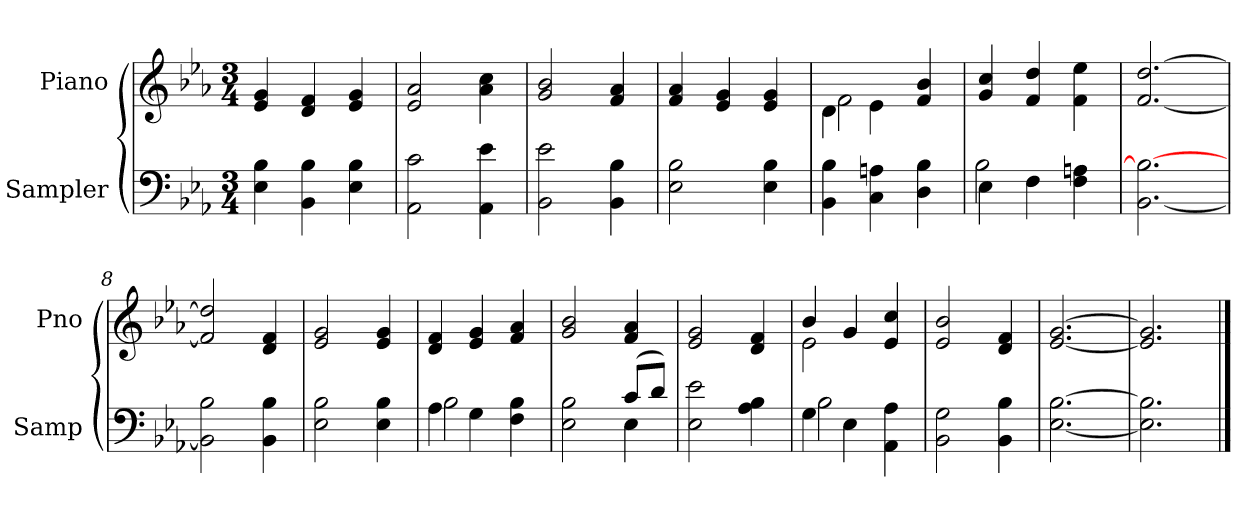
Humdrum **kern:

**kern	**kern
*part2	*part1
*staff2	*staff1
*I"Sampler	*I"Piano
*I'Samp	*I'Pno
*clefF4	*clefG2
*k[b-e-a-]	*k[b-e-a-]
*E-:	*E-:
*M3/4	*M3/4
=1	=1
4E- 4B-	4e- 4g
4BB- 4B-	4d 4f
4E- 4B-	4e- 4g
=2	=2
2AA- 2c	2e- 2a-
4AA- 4e-	4a- 4cc
=3	=3
2BB- 2e-	2g 2b-
4BB- 4B-	4f 4a-
=4	=4
2E- 2B-	4f 4a-
.	4e- 4g
4E- 4B-	4e- 4g
=5	=5
*	*^
4BB- 4B-	4d\	2f
4C 4An	4e-\	.
4D 4B-	4f 4b-	4ryy
*	*v	*v
=6	=6
*^	*
4E-\	2B-	4g 4cc
4F\	.	4f 4dd
4F 4An	4ryy	4f 4ee-
*v	*v	*
=7	=7
[2.BB- 2.B-_	[2.f [2.dd
=8	=8
2BB-] 2B-	2f] 2dd]
4BB- 4B-	4d 4f
=9	=9
2E- 2B-	2e- 2g
4E- 4B-	4e- 4g
=10	=10
*^	*
4A-\	2B-	4d 4f
4G\	.	4e- 4g
4F 4B-	4ryy	4f 4a-
=11	=11	=11
2E- 2B-	2ryy	2g 2b-
(8c/L	4E-	4f 4a-
8d/J)	.	.
*v	*v	*
=12	=12
2E- 2e-	2e- 2g
4A- 4B-	4d 4f
=13	=13
*^	*^
4G\	2B-	4b-/	2e-
4E-\	.	4g/	.
4AA- 4A-	4ryy	4e- 4cc	4ryy
*v	*v	*	*
*	*v	*v
=14	=14
2BB- 2G	2e- 2b-
4BB- 4B-	4d 4f
=15	=15
[2.E- [2.B-	[2.e- [2.g
=16	=16
2.E-] 2.B-]	2.e-] 2.g]
==	==
*-	*-
